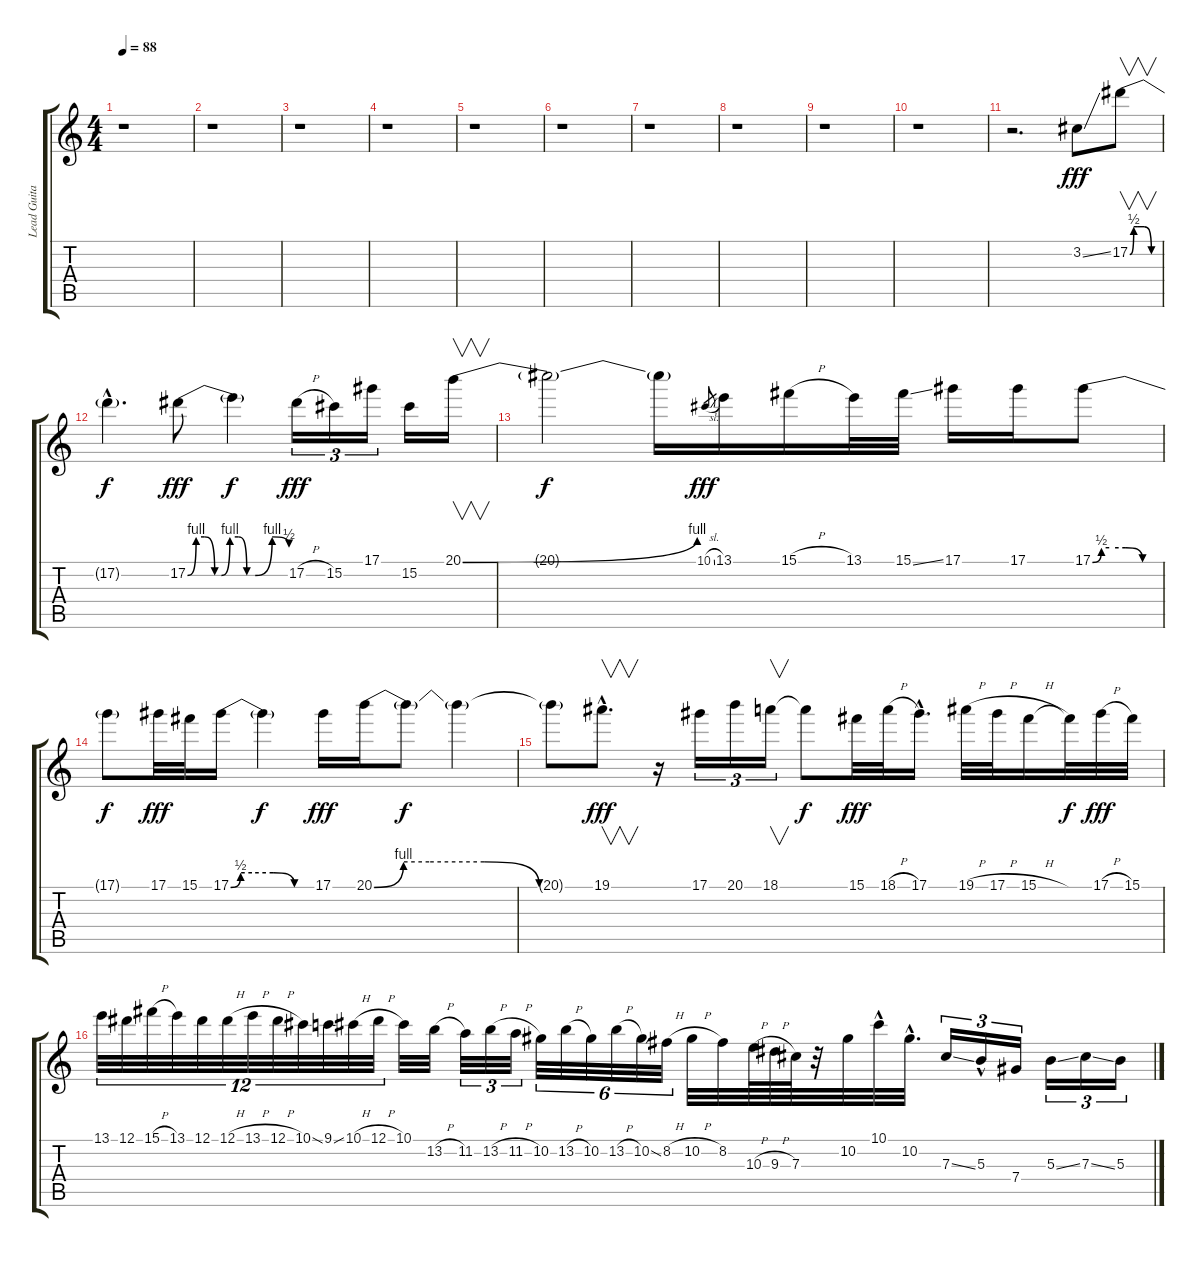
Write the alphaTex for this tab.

\track ("Lead Guitar" "Lead Guita") {instrument overdrivenguitar}
\staff {score tabs}
\tuning (Eb4 Bb3 Gb3 Db3 Ab2 Eb2) {hide}
\ts (4 4)
\tempo 88
\clef g2
\ks c
r.1{dy fff} |
r.1 |
r.1 |
r.1 |
r.1 |
r.1 |
r.1 |
r.1 |
r.1 |
r.1 |
r.2{d} 3.2{ss}.8 17.2{be (custom 0 0 8 2 15 2 30 2 45 0 60 0)}.8{v} |
17.2{hac t}.4{d dy f} 17.2{be (custom 0 0 5 4 10 4 16 0 20 0 25 4 30 4 35 0 40 0 50 4 60 2)}.8{dy fff} 17.2{t}.4{dy f} 17.2{h}.16{tu (3 2) dy fff} 15.2.16{tu (3 2)} 17.1.16{tu (3 2)} 15.2.16 20.1{be (bend 0 0 60 4)}.16{v} |
20.1{t}.2{dy f} 20.1{t}.16 10.1{sl}.8{gr dy fff} 13.1.16 15.1{h}.16 13.1.32 15.1{ss}.32 17.1.16 17.1.16 17.1{be (custom 0 0 8 2 15 2 30 2 45 0 60 0)}.8 |
17.1{t}.8{dy f} 17.1.32{dy fff} 15.1.32 17.1{be (custom 0 0 7 2 15 2 30 2 45 0 60 0)}.16 17.1{t}.4{dy f} 17.1.16{dy fff} 20.1{be (custom 0 0 8 4 15 4 30 4 45 0 60 0)}.16 20.1{t}.8{dy f} 20.1{t}.4 |
20.1{t}.8 19.1{hac}.8{v d dy fff} r.16 17.1.16{tu (3 2)} 20.1.16{tu (3 2)} 18.1.16{v tu (3 2)} 18.1{t}.8{dy f} 15.1.32{dy fff} 18.1{h}.32 17.1{hac}.16{d} 19.1{h}.32 17.1{h}.32 15.1{h}.16 15.1{t}.32{dy f} 17.1{h}.32{dy fff} 15.1.32 |
13.1.32{tu (12 8)} 12.1.32{tu (12 8)} 15.1{h}.32{tu (12 8)} 13.1.32{tu (12 8)} 12.1.32{tu (12 8)} 12.1{h}.32{tu (12 8)} 13.1{h}.32{tu (12 8)} 12.1{h}.32{tu (12 8)} 10.1{ss}.32{tu (12 8)} 9.1{ss}.32{tu (12 8)} 10.1{h}.32{tu (12 8)} 12.1{h}.32{tu (12 8)} 10.1.32 13.2{h}.32 11.2.32{tu (3 2)} 13.2{h}.32{tu (3 2)} 11.2{h}.32{tu (3 2)} 10.2.32{tu (6 4)} 13.2{h}.32{tu (6 4)} 10.2.32{tu (6 4)} 13.2{h}.32{tu (6 4)} 10.2{ss}.32{tu (6 4)} 8.2{h}.32{tu (6 4)} 10.2{h}.32 8.2.32 10.3{h}.64 9.3{h}.64 7.3.64 r.32 10.2.32 10.1{hac}.32 10.2{hac}.32{d} 7.3{ss}.16{tu (3 2)} 5.3{hac}.16{tu (3 2)} 7.4.16{tu (3 2)} 5.3{ss}.16{tu (3 2)} 7.3{ss}.16{tu (3 2)} 5.3.16{tu (3 2)}
